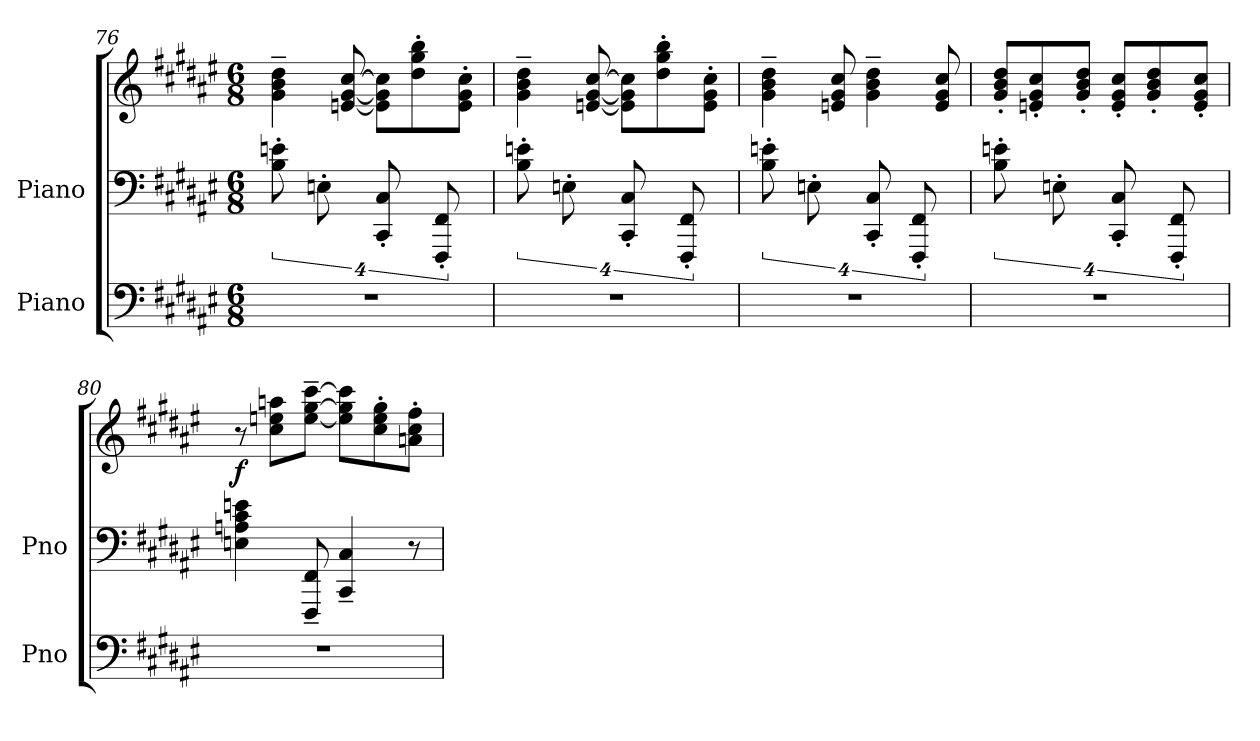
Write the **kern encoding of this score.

**kern	**kern	**kern	**dynam
*part2	*part1	*part1	*part1
*staff3	*staff2	*staff1	*staff1/2
*I"Piano	*I"Piano	*	*
*I'Pno	*I'Pno	*	*
*clefF4	*clefF4	*clefG2	*
*k[f#c#g#d#a#e#]	*k[f#c#g#d#a#e#]	*k[f#c#g#d#a#e#]	*
*M6/8	*M6/8	*M6/8	*
=76	=76	=76	=76
2.r	16%3B\' 16%3en\'	4g#\~ 4b\~ 4dd#\~	.
.	16%3En'\	.	.
.	.	[8en/ [8g#/ [8cc#/	.
.	16%3CC#/' 16%3C#/'	8e\] 8g#\] 8cc#\]L	.
.	.	8dd#\' 8gg#\' 8bb\'	.
.	16%3FFF#/' 16%3FF#/'	.	.
.	.	8e\' 8g#\' 8cc#\'J	.
=77	=77	=77	=77
2.r	16%3B\' 16%3en\'	4g#\~ 4b\~ 4dd#\~	.
.	16%3En'\	.	.
.	.	[8en/ [8g#/ [8cc#/	.
.	16%3CC#/' 16%3C#/'	8e\] 8g#\] 8cc#\]L	.
.	.	8dd#\' 8gg#\' 8bb\'	.
.	16%3FFF#/' 16%3FF#/'	.	.
.	.	8e\' 8g#\' 8cc#\'J	.
=78	=78	=78	=78
2.r	16%3B\' 16%3en\'	4g#\~ 4b\~ 4dd#\~	.
.	16%3En'\	.	.
.	.	8en/ 8g#/ 8cc#/	.
.	16%3CC#/' 16%3C#/'	4g#\~ 4b\~ 4dd#\~	.
.	16%3FFF#/' 16%3FF#/'	.	.
.	.	8e/ 8g#/ 8cc#/	.
=79	=79	=79	=79
2.r	16%3B\' 16%3en\'	8g#/' 8b/' 8dd#/'L	.
.	.	8en/' 8g#/' 8cc#/'	.
.	16%3En'\	.	.
.	.	8g#/' 8b/' 8dd#/'J	.
.	16%3CC#/' 16%3C#/'	8e/' 8g#/' 8cc#/'L	.
.	.	8g#/' 8b/' 8dd#/'	.
.	16%3FFF#/' 16%3FF#/'	.	.
.	.	8e/' 8g#/' 8cc#/'J	.
!!LO:LB:g=z
=80	=80	=80	=80
!	!	!	!LO:DY:b
2.r	4En\ 4An\ 4c#\ 4en\	8r	f
.	.	8cc#\ 8een\ 8aan\L	.
.	8FFF#/~ 8FF#/~	[8ee\~ [8gg#\~ [8ccc#\~J	.
.	4CC#/~ 4C#/~	8ee\] 8gg#\] 8ccc#\]L	.
.	.	8cc#\' 8ee\' 8gg#\'	.
.	8r	8an\' 8cc#\' 8ff#\'J	.
=	=	=	=
*-	*-	*-	*-
